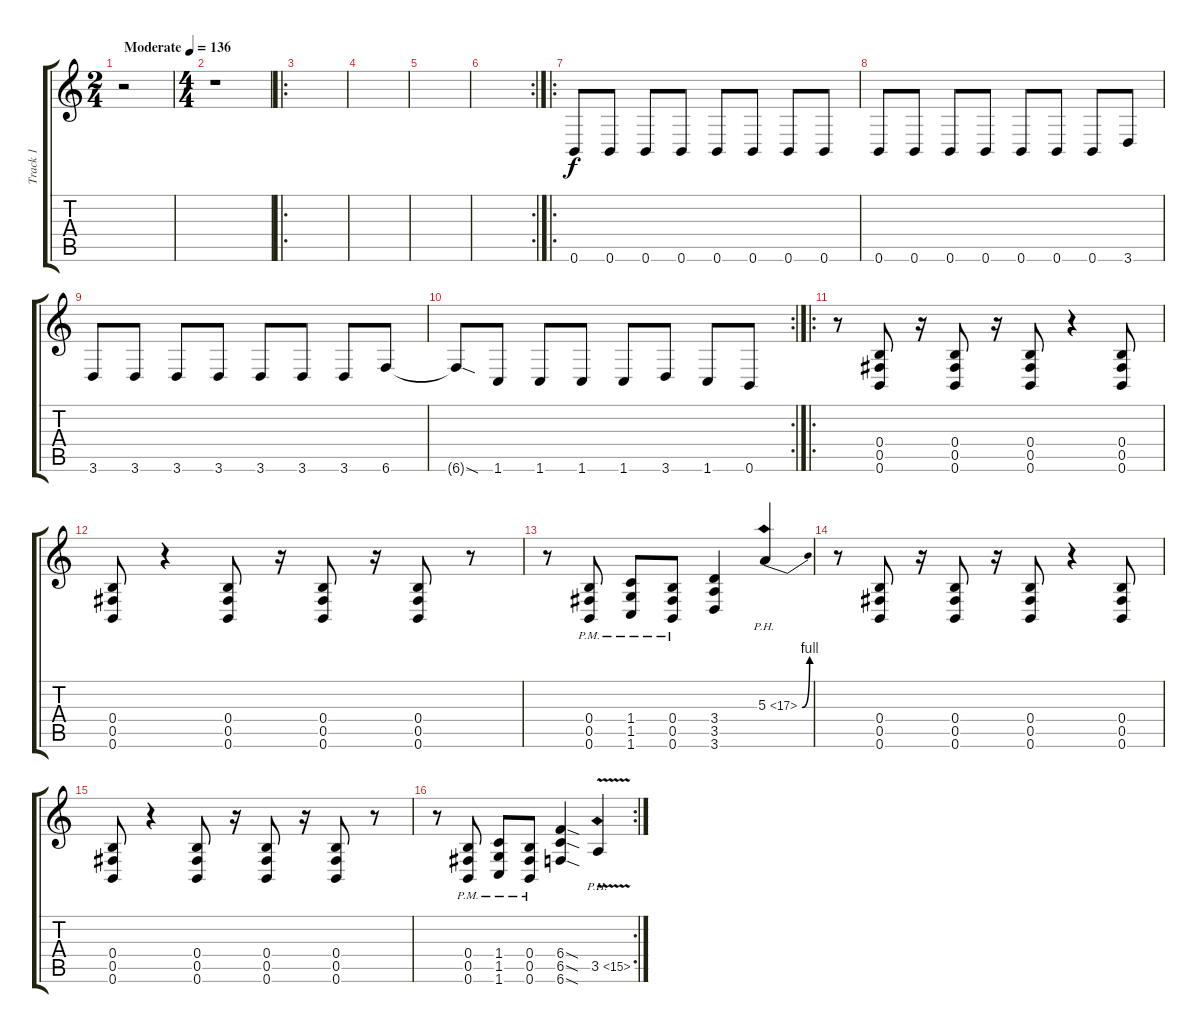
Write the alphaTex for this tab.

\track ("Track 1" "Track 1") {instrument distortionguitar}
\staff {score tabs}
\tuning (Db4 Ab3 E3 B2 Gb2 B1) {hide}
\ts (2 4)
\tempo (136 "Moderate")
\clef g2
\ks c
r.2{dy f instrument distortionguitar} |
\ts (4 4)
r.1 |
\ro
|
|
|
\rc 2
|
\ro
0.6.8 0.6.8 0.6.8 0.6.8 0.6.8 0.6.8 0.6.8 0.6.8 |
0.6.8 0.6.8 0.6.8 0.6.8 0.6.8 0.6.8 0.6.8 3.6.8 |
3.6.8 3.6.8 3.6.8 3.6.8 3.6.8 3.6.8 3.6.8 6.6.8 |
\rc 2
6.6{sod t}.8 1.6.8 1.6.8 1.6.8 1.6.8 3.6.8 1.6.8 0.6.8 |
\ro
r.8 (0.4 0.5 0.6).8 r.16 (0.4 0.5 0.6).8 r.16 (0.4 0.5 0.6).8 r.4 (0.4 0.5 0.6).8 |
(0.4 0.5 0.6).8 r.4 (0.4 0.5 0.6).8 r.16 (0.4 0.5 0.6).8 r.16 (0.4 0.5 0.6).8 r.8 |
r.8 (0.4{pm} 0.5{pm} 0.6{pm}).8 (1.4{pm} 1.5{pm} 1.6{pm}).8 (0.4{pm} 0.5{pm} 0.6{pm}).8 (3.4 3.5 3.6).4 5.3{be (bend 0 0 60 4) ph 12}.4 |
r.8 (0.4 0.5 0.6).8 r.16 (0.4 0.5 0.6).8 r.16 (0.4 0.5 0.6).8 r.4 (0.4 0.5 0.6).8 |
(0.4 0.5 0.6).8 r.4 (0.4 0.5 0.6).8 r.16 (0.4 0.5 0.6).8 r.16 (0.4 0.5 0.6).8 r.8 |
\rc 2
r.8 (0.4{pm} 0.5{pm} 0.6{pm}).8 (1.4{pm} 1.5{pm} 1.6{pm}).8 (0.4{pm} 0.5{pm} 0.6{pm}).8 (6.4{sod} 6.5{sod} 6.6{sod}).4 3.5{ph 12 v}.4
